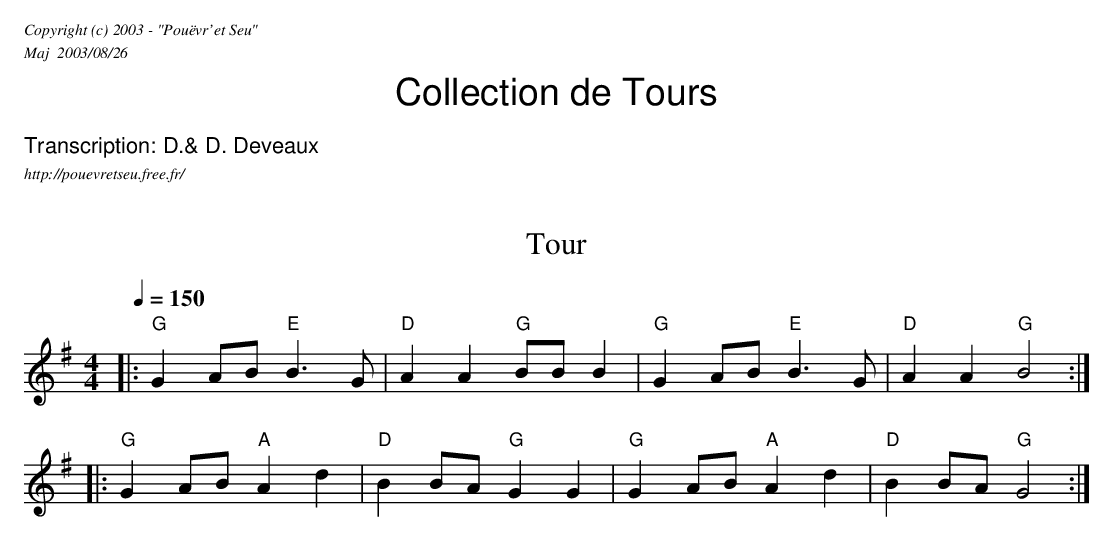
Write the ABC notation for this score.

X:1
T: Tour
L: 1/8
M: 4/4
Q: 1/4=150
K: G
|: "G"G2 AB "E"B3 G  | "D"A2 A2 "G"BB B2 | "G"G2 AB "E"B3 G  | "D"A2 A2 "G"B4 :|
|: "G"G2 AB "A"A2 d2 | "D"B2 BA "G"G2 G2 | "G"G2 AB "A"A2 d2 | "D"B2 BA "G"G4 :|
